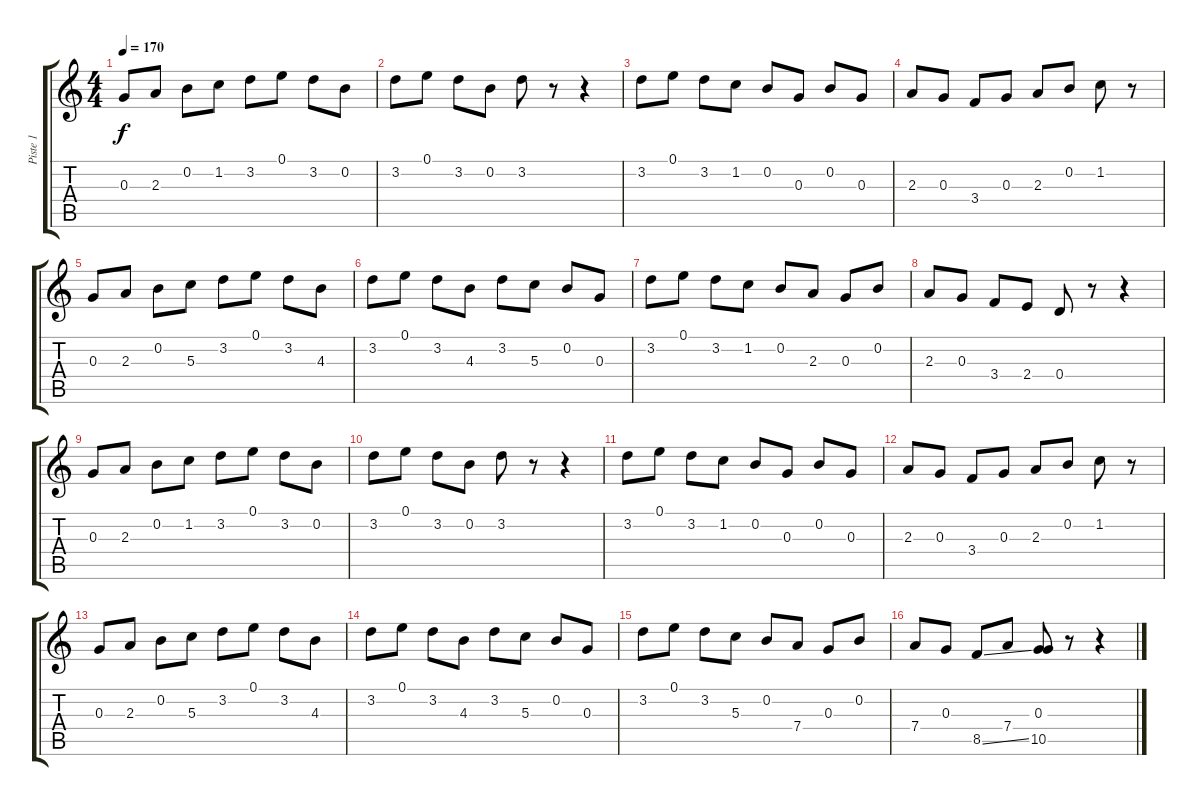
\track ("Piste 1" "Piste 1") {instrument acousticguitarnylon}
\staff {score tabs}
\tuning (E4 B3 G3 D3 A2 E2) {hide}
\ts (4 4)
\tempo 170
\clef g2
\ks c
0.3.8{dy f} 2.3.8 0.2.8 1.2.8 3.2.8 0.1.8 3.2.8 0.2.8 |
3.2.8 0.1.8 3.2.8 0.2.8 3.2.8 r.8 r.4 |
3.2.8 0.1.8 3.2.8 1.2.8 0.2.8 0.3.8 0.2.8 0.3.8 |
2.3.8 0.3.8 3.4.8 0.3.8 2.3.8 0.2.8 1.2.8 r.8 |
0.3.8 2.3.8 0.2.8 5.3.8 3.2.8 0.1.8 3.2.8 4.3.8 |
3.2.8 0.1.8 3.2.8 4.3.8 3.2.8 5.3.8 0.2.8 0.3.8 |
3.2.8 0.1.8 3.2.8 1.2.8 0.2.8 2.3.8 0.3.8 0.2.8 |
2.3.8 0.3.8 3.4.8 2.4.8 0.4.8 r.8 r.4 |
0.3.8 2.3.8 0.2.8 1.2.8 3.2.8 0.1.8 3.2.8 0.2.8 |
3.2.8 0.1.8 3.2.8 0.2.8 3.2.8 r.8 r.4 |
3.2.8 0.1.8 3.2.8 1.2.8 0.2.8 0.3.8 0.2.8 0.3.8 |
2.3.8 0.3.8 3.4.8 0.3.8 2.3.8 0.2.8 1.2.8 r.8 |
0.3.8 2.3.8 0.2.8 5.3.8 3.2.8 0.1.8 3.2.8 4.3.8 |
3.2.8 0.1.8 3.2.8 4.3.8 3.2.8 5.3.8 0.2.8 0.3.8 |
3.2.8 0.1.8 3.2.8 5.3.8 0.2.8 7.4.8 0.3.8 0.2.8 |
7.4.8 0.3.8 8.5{ss}.8 7.4.8 (0.3 10.5).8 r.8 r.4
